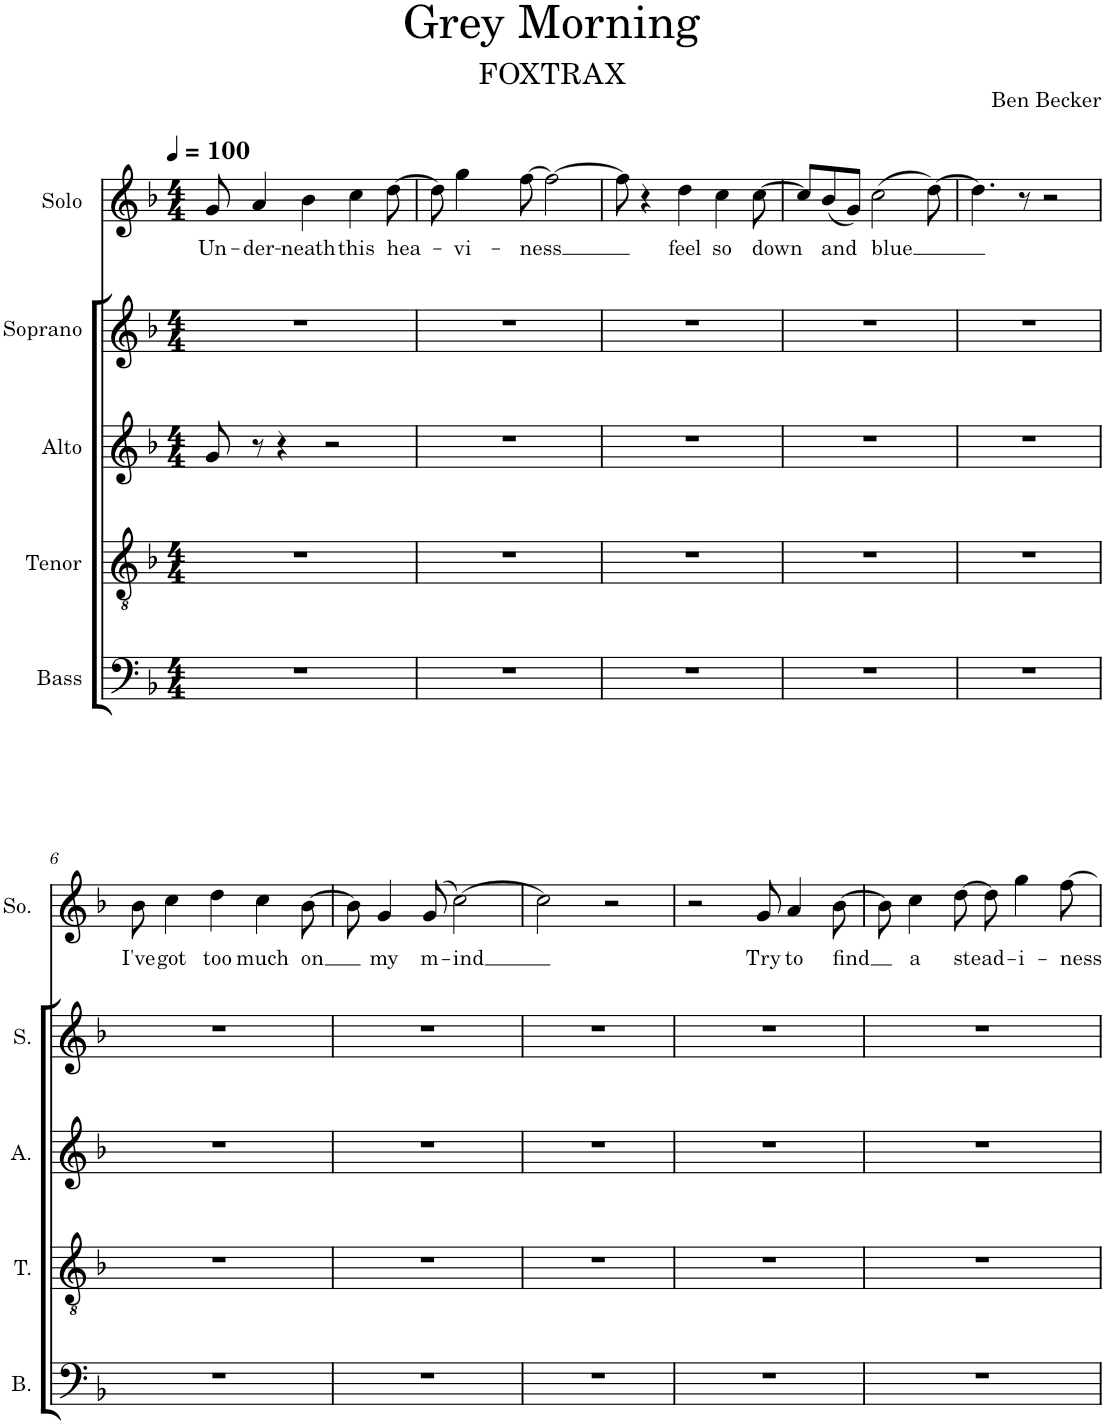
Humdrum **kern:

**kern	**kern	**kern	**kern	**kern	**text
*part5	*part4	*part3	*part2	*part1	*part1
*staff5	*staff4	*staff3	*staff2	*staff1	*staff1
*I"Bass	*I"Tenor	*I"Alto	*I"Soprano	*I"Solo	*
*I'B.	*I'T.	*I'A.	*I'S.	*I'So.	*
*clefF4	*clefGv2	*clefG2	*clefG2	*clefG2	*
*k[b-]	*k[b-]	*k[b-]	*k[b-]	*k[b-]	*
*M4/4	*M4/4	*M4/4	*M4/4	*M4/4	*
*MM100	*MM100	*MM100	*MM100	*MM100	*
=1	=1	=1	=1	=1	=1
!	!	!	!	!	!LO:LY:b
1r	1r	8g/	1r	8g/	Un-
!	!	!	!	!	!LO:LY:b
.	.	8r	.	4a/	der-
.	.	4r	.	.	.
!	!	!	!	!	!LO:LY:b
.	.	.	.	4b-\	-neath
.	.	2r	.	.	.
!	!	!	!	!	!LO:LY:b
.	.	.	.	4cc\	this
!	!	!	!	!	!LO:LY:b
.	.	.	.	[8dd\	hea-
=2	=2	=2	=2	=2	=2
1r	1r	1r	1r	8dd\]	.
!	!	!	!	!	!LO:LY:b
.	.	.	.	4gg\	-vi-
!	!	!	!	!	!LO:LY:b
.	.	.	.	[8ff\	ness
.	.	.	.	2ff\_	.
=3	=3	=3	=3	=3	=3
1r	1r	1r	1r	8ff\]	.
.	.	.	.	4r	.
!	!	!	!	!	!LO:LY:b
.	.	.	.	4dd\	feel
!	!	!	!	!	!LO:LY:b
.	.	.	.	4cc\	so
!	!	!	!	!	!LO:LY:b
.	.	.	.	[8cc\	down
=4	=4	=4	=4	=4	=4
1r	1r	1r	1r	8cc/L]	.
!	!	!	!	!	!LO:LY:b
.	.	.	.	(8b-/	and
.	.	.	.	8g/J)	.
!	!	!	!	!	!LO:LY:b
.	.	.	.	(2cc\	blue
.	.	.	.	[8dd\)	.
=5	=5	=5	=5	=5	=5
1r	1r	1r	1r	4.dd\]	.
.	.	.	.	8r	.
.	.	.	.	2r	.
!!LO:LB:g=z
=6	=6	=6	=6	=6	=6
!	!	!	!	!	!LO:LY:b
1r	1r	1r	1r	8b-\	I've
!	!	!	!	!	!LO:LY:b
.	.	.	.	4cc\	got
!	!	!	!	!	!LO:LY:b
.	.	.	.	4dd\	too
!	!	!	!	!	!LO:LY:b
.	.	.	.	4cc\	much
!	!	!	!	!	!LO:LY:b
.	.	.	.	[8b-\	on
=7	=7	=7	=7	=7	=7
1r	1r	1r	1r	8b-\]	.
!	!	!	!	!	!LO:LY:b
.	.	.	.	4g/	my
!	!	!	!	!	!LO:LY:b
.	.	.	.	(8g/	m-
!	!	!	!	!	!LO:LY:b
.	.	.	.	[2cc\)	-ind
=8	=8	=8	=8	=8	=8
1r	1r	1r	1r	2cc\]	.
.	.	.	.	2r	.
=9	=9	=9	=9	=9	=9
1r	1r	1r	1r	2r	.
!	!	!	!	!	!LO:LY:b
.	.	.	.	8g/	Try
!	!	!	!	!	!LO:LY:b
.	.	.	.	4a/	to
!	!	!	!	!	!LO:LY:b
.	.	.	.	[8b-\	find
=10	=10	=10	=10	=10	=10
1r	1r	1r	1r	8b-\]	.
!	!	!	!	!	!LO:LY:b
.	.	.	.	4cc\	a
!	!	!	!	!	!LO:LY:b
.	.	.	.	[8dd\	stead-
.	.	.	.	8dd\]	.
!	!	!	!	!	!LO:LY:b
.	.	.	.	4gg\	-i-
!	!	!	!	!	!LO:LY:b
.	.	.	.	[8ff\	ness
=	=	=	=	=	=
*-	*-	*-	*-	*-	*-
